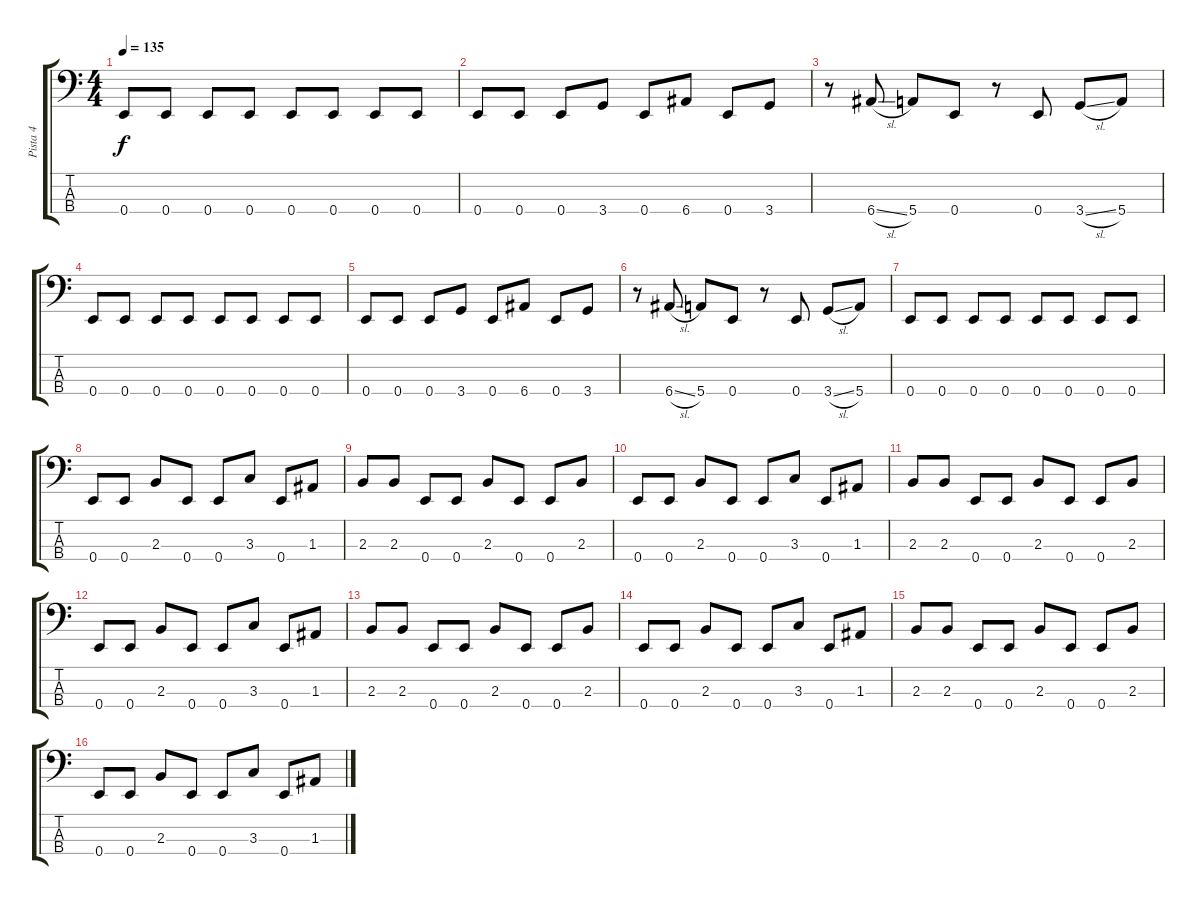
\track ("Pista 4" "Pista 4") {instrument electricbasspick}
\staff {score tabs}
\tuning (G2 D2 A1 E1) {hide}
\ts (4 4)
\tempo 135
\clef f4
\ks c
0.4.8{dy f} 0.4.8 0.4.8 0.4.8 0.4.8 0.4.8 0.4.8 0.4.8 |
0.4.8 0.4.8 0.4.8 3.4.8 0.4.8 6.4.8 0.4.8 3.4.8 |
r.8 6.4{sl}.8 5.4.8 0.4.8 r.8 0.4.8 3.4{sl}.8 5.4.8 |
0.4.8 0.4.8 0.4.8 0.4.8 0.4.8 0.4.8 0.4.8 0.4.8 |
0.4.8 0.4.8 0.4.8 3.4.8 0.4.8 6.4.8 0.4.8 3.4.8 |
r.8 6.4{sl}.8 5.4.8 0.4.8 r.8 0.4.8 3.4{sl}.8 5.4.8 |
0.4.8 0.4.8 0.4.8 0.4.8 0.4.8 0.4.8 0.4.8 0.4.8 |
0.4.8 0.4.8 2.3.8 0.4.8 0.4.8 3.3.8 0.4.8 1.3.8 |
2.3.8 2.3.8 0.4.8 0.4.8 2.3.8 0.4.8 0.4.8 2.3.8 |
0.4.8 0.4.8 2.3.8 0.4.8 0.4.8 3.3.8 0.4.8 1.3.8 |
2.3.8 2.3.8 0.4.8 0.4.8 2.3.8 0.4.8 0.4.8 2.3.8 |
0.4.8 0.4.8 2.3.8 0.4.8 0.4.8 3.3.8 0.4.8 1.3.8 |
2.3.8 2.3.8 0.4.8 0.4.8 2.3.8 0.4.8 0.4.8 2.3.8 |
0.4.8 0.4.8 2.3.8 0.4.8 0.4.8 3.3.8 0.4.8 1.3.8 |
2.3.8 2.3.8 0.4.8 0.4.8 2.3.8 0.4.8 0.4.8 2.3.8 |
0.4.8 0.4.8 2.3.8 0.4.8 0.4.8 3.3.8 0.4.8 1.3.8
